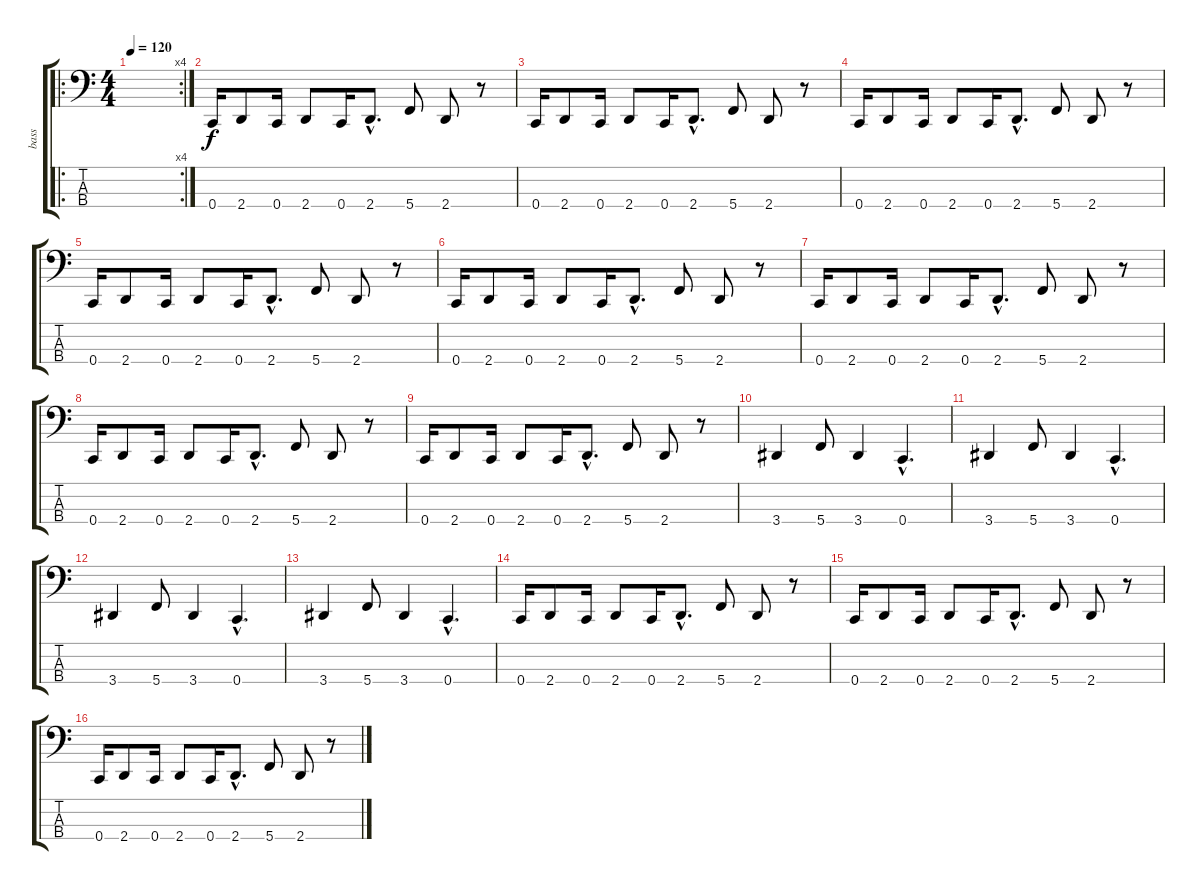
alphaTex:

\track ("bass" "bass") {instrument electricbassfinger}
\staff {score tabs}
\tuning (F2 C2 G1 C1) {hide}
\ro
\rc 4
\ts (4 4)
\tempo 120
\clef f4
\ks c
|
0.4.16 2.4.8 0.4.16 2.4.8 0.4.16 2.4{hac}.8{d} 5.4.8 2.4.8 r.8 |
0.4.16 2.4.8 0.4.16 2.4.8 0.4.16 2.4{hac}.8{d} 5.4.8 2.4.8 r.8 |
0.4.16 2.4.8 0.4.16 2.4.8 0.4.16 2.4{hac}.8{d} 5.4.8 2.4.8 r.8 |
0.4.16 2.4.8 0.4.16 2.4.8 0.4.16 2.4{hac}.8{d} 5.4.8 2.4.8 r.8 |
0.4.16 2.4.8 0.4.16 2.4.8 0.4.16 2.4{hac}.8{d} 5.4.8 2.4.8 r.8 |
0.4.16 2.4.8 0.4.16 2.4.8 0.4.16 2.4{hac}.8{d} 5.4.8 2.4.8 r.8 |
0.4.16 2.4.8 0.4.16 2.4.8 0.4.16 2.4{hac}.8{d} 5.4.8 2.4.8 r.8 |
0.4.16 2.4.8 0.4.16 2.4.8 0.4.16 2.4{hac}.8{d} 5.4.8 2.4.8 r.8 |
3.4.4 5.4.8 3.4.4 0.4{hac}.4{d} |
3.4.4 5.4.8 3.4.4 0.4{hac}.4{d} |
3.4.4 5.4.8 3.4.4 0.4{hac}.4{d} |
3.4.4 5.4.8 3.4.4 0.4{hac}.4{d} |
0.4.16 2.4.8 0.4.16 2.4.8 0.4.16 2.4{hac}.8{d} 5.4.8 2.4.8 r.8 |
0.4.16 2.4.8 0.4.16 2.4.8 0.4.16 2.4{hac}.8{d} 5.4.8 2.4.8 r.8 |
0.4.16 2.4.8 0.4.16 2.4.8 0.4.16 2.4{hac}.8{d} 5.4.8 2.4.8 r.8
